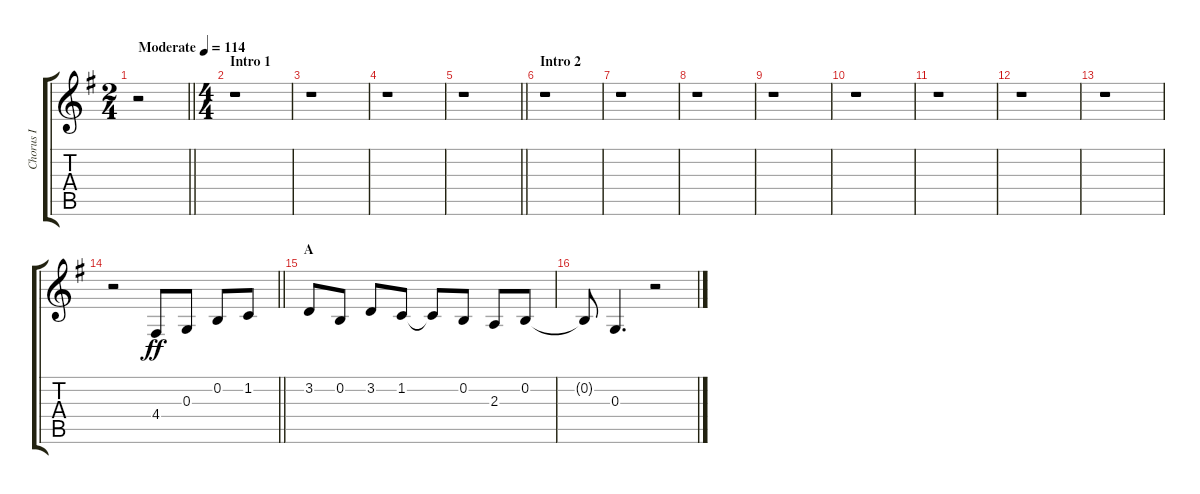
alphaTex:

\track ("Chorus I" "Chorus I") {instrument voiceoohs}
\staff {score tabs}
\tuning (E4 B3 G3 D3 A2 E2) {hide}
\ts (2 4)
\tempo (114 "Moderate")
\clef g2
\barLineRight lightlight
\ks g
r.2{dy ff instrument voiceoohs} |
\ts (4 4)
\section ("" "Intro 1")
r.1 |
r.1 |
r.1 |
\barLineRight lightlight
r.1 |
\section ("" "Intro 2")
r.1 |
r.1 |
r.1 |
r.1 |
r.1 |
r.1 |
r.1 |
r.1 |
\barLineRight lightlight
r.2 4.4.8 0.3.8 0.2.8 1.2.8 |
\section ("" "A")
3.2.8 0.2.8 3.2.8 1.2.8 1.2{t}.8 0.2.8 2.3.8 0.2.8 |
0.2{t}.8 0.3.4{d} r.2
